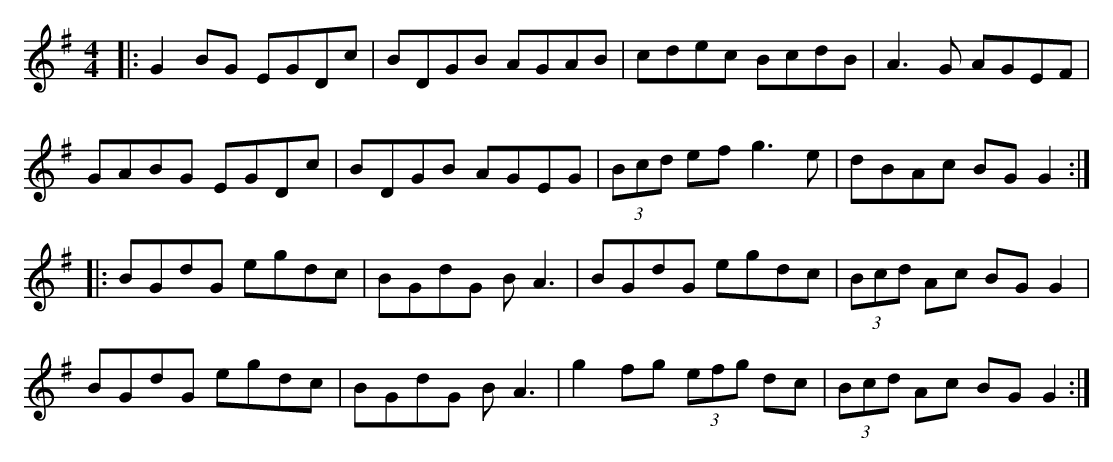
X:1
M:4/4
K:G
|:G2BG EGDc|BDGB AGAB|cdec BcdB|A3G AGEF|
GABG EGDc|BDGB AGEG|(3Bcd ef g3e|dBAc BG G2:|
|:BGdG egdc|BGdG BA3|BGdG egdc|(3Bcd Ac BG G2|
BGdG egdc|BGdG BA3|g2 fg (3efg dc|(3Bcd Ac BG G2:|
